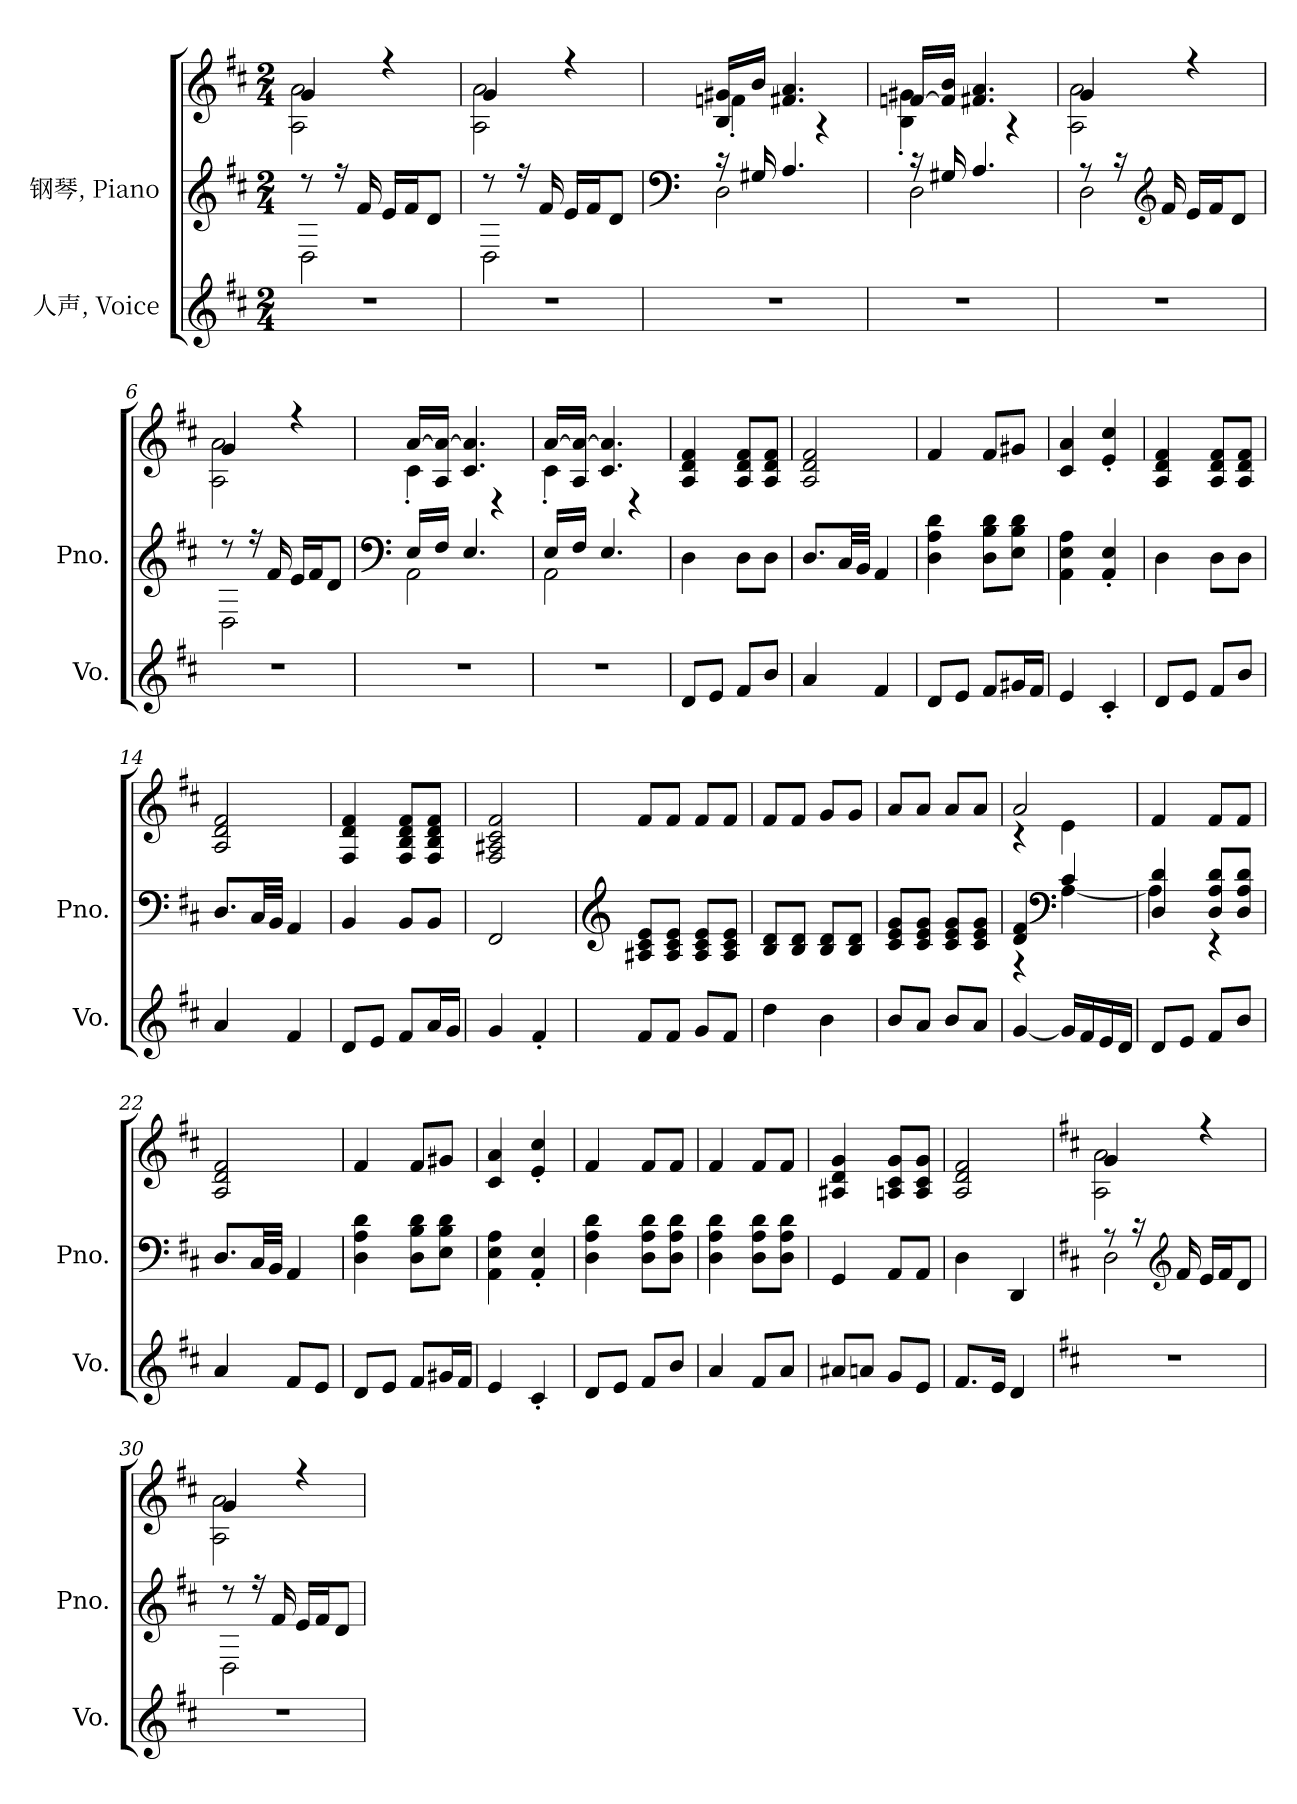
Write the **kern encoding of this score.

**kern	**kern	**kern
*part2	*part1	*part1
*staff3	*staff2	*staff1
*I"人声, Voice	*I"钢琴, Piano	*
*I'Vo.	*I'Pno.	*
*clefG2	*clefG2	*clefG2
*k[f#c#]	*k[f#c#]	*k[f#c#]
*M2/4	*M2/4	*M2/4
*MM100	*MM100	*MM100
=1	=1	=1
*	*^	*^
2r	8r	2D\	4g/	2A\ 2a\
.	16r	.	.	.
.	16f#/	.	.	.
.	16e/LL	.	4r	.
.	16f#/J	.	.	.
.	8d/J	.	.	.
=2	=2	=2	=2	=2
2r	8r	2D\	4g/	2A\ 2a\
.	16r	.	.	.
.	16f#/	.	.	.
.	16e/LL	.	4r	.
.	16f#/J	.	.	.
.	8d/J	.	.	.
=3	=3	=3	=3	=3
*	*clefF4	*	*	*
2r	16r	2D\	16B/ 16g#X/LL	4fn'\
.	16G#X/	.	16b/JJ	.
.	4.A/	.	4.f#X/ 4.a/	.
.	.	.	.	4r
=4	=4	=4	=4	=4
2r	16r	2D\	[16fn/LL	4B\' 4g#X\'
.	16G#X/	.	16f/] 16b/JJ	.
.	4.A/	.	4.f#X/ 4.a/	.
.	.	.	.	4r
!!LO:LB:g=z	!!
=5	=5	=5	=5	=5
2r	8r	2D\	4g/	2A\ 2a\
.	16r	.	.	.
*	*clefG2	*	*	*
.	16f#/	.	.	.
.	16e/LL	.	4r	.
.	16f#/J	.	.	.
.	8d/J	.	.	.
=6	=6	=6	=6	=6
2r	8r	2D\	4g/	2A\ 2a\
.	16r	.	.	.
.	16f#/	.	.	.
.	16e/LL	.	4r	.
.	16f#/J	.	.	.
.	8d/J	.	.	.
=7	=7	=7	=7	=7
*	*clefF4	*	*	*
2r	16E/LL	2AA\	[16a/LL	4c#'\
.	16F#/JJ	.	16A/ 16a/_JJ	.
.	4.E/	.	4.c#/ 4.a/]	.
.	.	.	.	4r
=8	=8	=8	=8	=8
2r	16E/LL	2AA\	[16a/LL	4c#'\
*	*	*	*MM88	*
.	16F#/JJ	.	16A/ 16a/_JJ	.
*	*	*	*MM75	*
.	4.E/	.	4.c#/ 4.a/]	.
*	*	*	*MM20	*
.	.	.	.	4r
*	*v	*v	*	*
*	*	*v	*v
=9	=9	=9
*	*	*MM100
8d/L	4D\	4A/ 4d/ 4f#/
8e/J	.	.
8f#/L	8D\L	8A/ 8d/ 8f#/L
8b/J	8D\J	8A/ 8d/ 8f#/J
=10	=10	=10
4a/	8.D/L	2A/ 2d/ 2f#/
.	32C#/LL	.
.	32BB/JJJ	.
4f#/	4AA/	.
!!LO:LB:g=z
=11	=11	=11
8d/L	4D\ 4A\ 4d\	4f#/
8e/J	.	.
8f#/L	8D\ 8B\ 8d\L	8f#/L
16g#X/L	8E\ 8B\ 8d\J	8g#X/J
16f#/JJ	.	.
=12	=12	=12
4e/	4AA\ 4E\ 4A\	4c#/ 4a/
4c#'/	4AA/' 4E/'	4e/' 4cc#/'
=13	=13	=13
8d/L	4D\	4A/ 4d/ 4f#/
8e/J	.	.
8f#/L	8D\L	8A/ 8d/ 8f#/L
8b/J	8D\J	8A/ 8d/ 8f#/J
=14	=14	=14
4a/	8.D/L	2A/ 2d/ 2f#/
.	32C#/LL	.
.	32BB/JJJ	.
4f#/	4AA/	.
=15	=15	=15
8d/L	4BB/	4F#/ 4d/ 4f#/
8e/J	.	.
8f#/L	8BB/L	8F#/ 8B/ 8d/ 8f#/L
16a/L	8BB/J	8F#/ 8B/ 8d/ 8f#/J
16g/JJ	.	.
=16	=16	=16
4g/	2FF#/	2F#/ 2A#X/ 2c#/ 2f#/
4f#'/	.	.
=17	=17	=17
*	*clefG2	*
8f#/L	8A#X/ 8c#/ 8e/L	8f#/L
8f#/J	8A#/ 8c#/ 8e/J	8f#/J
8g/L	8A#/ 8c#/ 8e/L	8f#/L
8f#/J	8A#/ 8c#/ 8e/J	8f#/J
!!LO:LB:g=z
=18	=18	=18
4dd\	8B/ 8d/L	8f#/L
.	8B/ 8d/J	8f#/J
4b\	8B/ 8d/L	8g/L
.	8B/ 8d/J	8g/J
=19	=19	=19
8b/L	8c#/ 8e/ 8g/L	8a/L
8a/J	8c#/ 8e/ 8g/J	8a/J
*	*	*MM106
8b/L	8c#/ 8e/ 8g/L	8a/L
*	*	*MM109
8a/J	8c#/ 8e/ 8g/J	8a/J
=20	=20	=20
*	*^	*^
[4g/	4d/ 4f#/	4r	2a/	4r
*	*clefF4	*	*	*
*	*	*	*MM104	*
16g/LL]	4c#/	[4A\	.	4e\
16f#/	.	.	.	.
16e/	.	.	.	.
16d/JJ	.	.	.	.
*	*	*	*v	*v
=21	=21	=21	=21
8d/L	4D/ 4d/	4A\]	4f#/
8e/J	.	.	.
8f#/L	8D/ 8A/ 8d/L	4r	8f#/L
8b/J	8D/ 8A/ 8d/J	.	8f#/J
*	*v	*v	*
=22	=22	=22
4a/	8.D/L	2A/ 2d/ 2f#/
.	32C#/LL	.
.	32BB/JJJ	.
8f#/L	4AA/	.
8e/J	.	.
=23	=23	=23
8d/L	4D\ 4A\ 4d\	4f#/
8e/J	.	.
8f#/L	8D\ 8B\ 8d\L	8f#/L
16g#X/L	8E\ 8B\ 8d\J	8g#X/J
16f#/JJ	.	.
=24	=24	=24
4e/	4AA\ 4E\ 4A\	4c#/ 4a/
4c#'/	4AA/' 4E/'	4e/' 4cc#/'
!!LO:PB:g=z
=25	=25	=25
8d/L	4D\ 4A\ 4d\	4f#/
8e/J	.	.
8f#/L	8D\ 8A\ 8d\L	8f#/L
8b/J	8D\ 8A\ 8d\J	8f#/J
=26	=26	=26
4a/	4D\ 4A\ 4d\	4f#/
8f#/L	8D\ 8A\ 8d\L	8f#/L
8a/J	8D\ 8A\ 8d\J	8f#/J
=27	=27	=27
8a#X/L	4GG/	4A#X/ 4d/ 4g/
8an/J	.	.
8g/L	8AA/L	8An/ 8c#/ 8g/L
8e/J	8AA/J	8A/ 8c#/ 8g/J
=28	=28	=28
8.f#/L	4D\	2A/ 2d/ 2f#/
16e/Jk	.	.
4d/	4DD/	.
=29	=29	=29
*k[f#c#]	*k[f#c#]	*k[f#c#]
*	*^	*^
2r	8r	2D\	4g/	2A\ 2a\
.	16r	.	.	.
*	*clefG2	*	*	*
.	16f#/	.	.	.
.	16e/LL	.	4r	.
.	16f#/J	.	.	.
.	8d/J	.	.	.
=30	=30	=30	=30	=30
2r	8r	2D\	4g/	2A\ 2a\
.	16r	.	.	.
.	16f#/	.	.	.
.	16e/LL	.	4r	.
.	16f#/J	.	.	.
.	8d/J	.	.	.
*	*v	*v	*	*
*	*	*v	*v
=	=	=
*-	*-	*-
